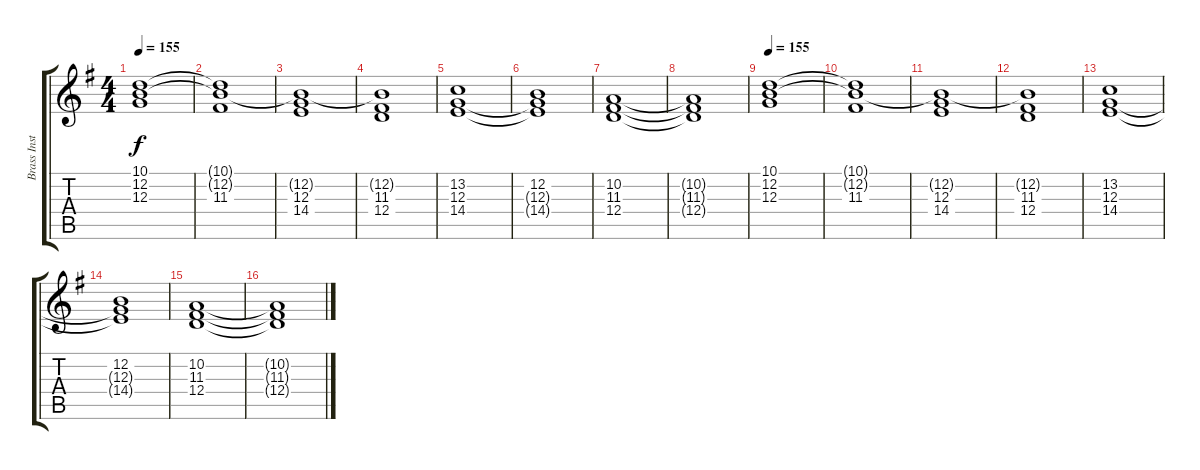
\track ("Brass Instr." "Brass Inst") {instrument brasssection}
\staff {score tabs}
\tuning (E4 B3 G3 D3 A2 E2) {hide}
\ts (4 4)
\tempo 155
\clef g2
\ks eminor
(10.1 12.2 12.3).1{dy f volume 3 instrument pad2warm} |
(10.1{t} 12.2{t} 11.3).1 |
(12.2{t} 12.3 14.4).1 |
(12.2{t} 11.3 12.4).1 |
(13.2 12.3 14.4).1 |
(12.2 12.3{t} 14.4{t}).1 |
(10.2 11.3 12.4).1 |
(10.2{t} 11.3{t} 12.4{t}).1 |
\tempo 155
(10.1 12.2 12.3).1{volume 3 instrument pad2warm} |
(10.1{t} 12.2{t} 11.3).1 |
(12.2{t} 12.3 14.4).1 |
(12.2{t} 11.3 12.4).1 |
(13.2 12.3 14.4).1 |
(12.2 12.3{t} 14.4{t}).1 |
(10.2 11.3 12.4).1 |
(10.2{t} 11.3{t} 12.4{t}).1
